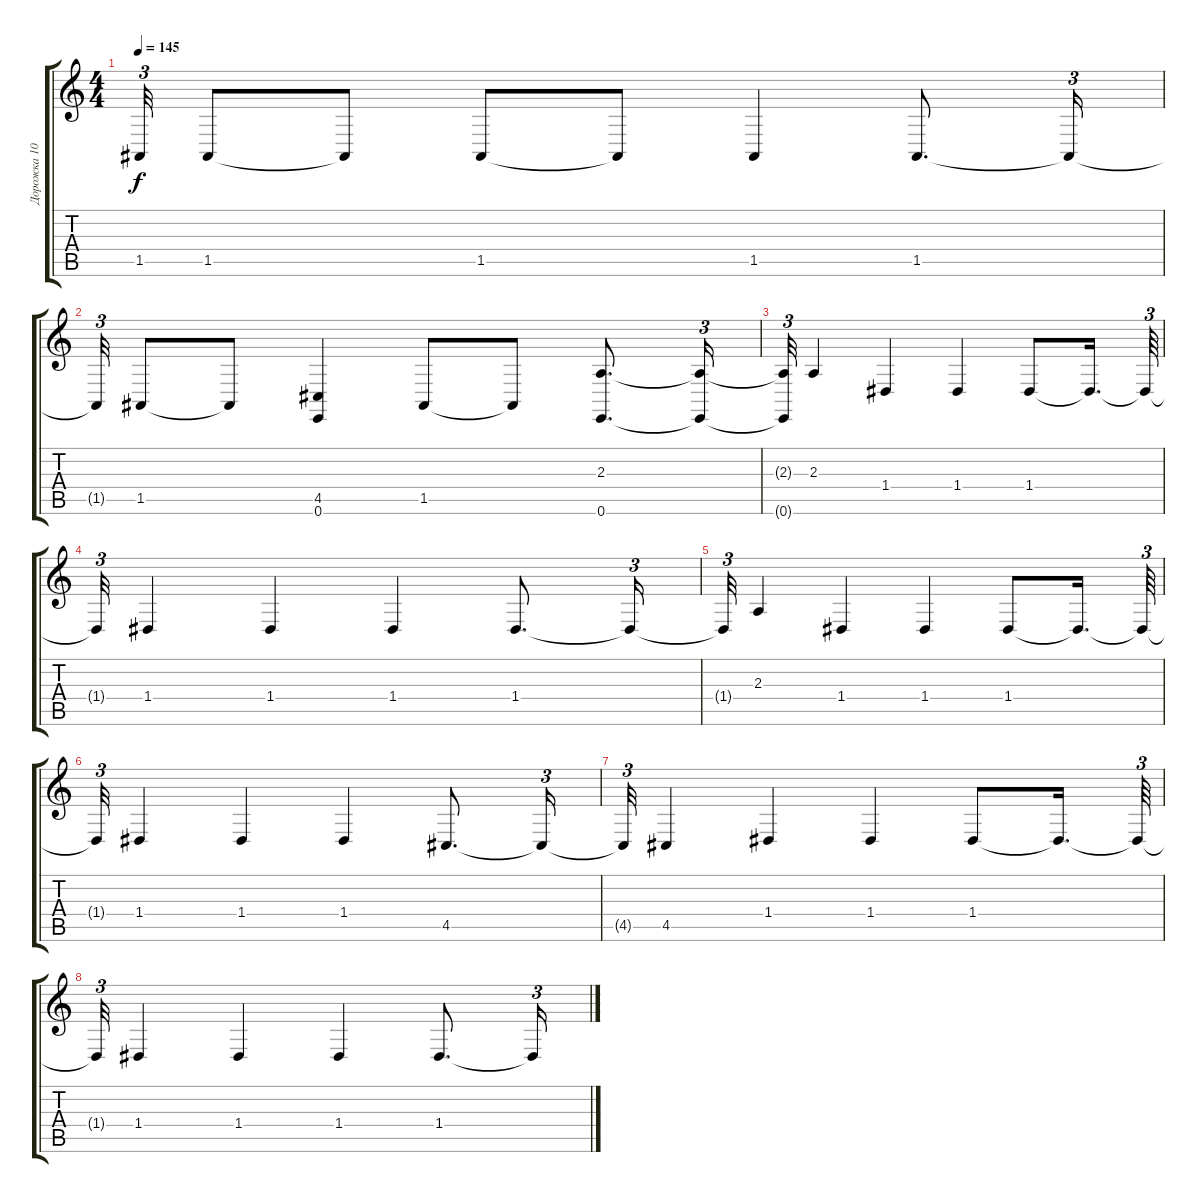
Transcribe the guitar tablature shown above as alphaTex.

\track ("Дорожка 10" "Дорожка 10") {instrument brightacousticpiano}
\staff {score tabs}
\tuning (E4 B3 G3 D3 A2 E2) {hide}
\ts (4 4)
\tempo 145
\clef g2
\ks c
1.5{t}.32{tu (3 2) dy f} 1.5.8 1.5{t}.8 1.5.8 1.5{t}.8 1.5.4 1.5.8{d} 1.5{t}.16{tu (3 2)} |
1.5{t}.32{tu (3 2)} 1.5.8 1.5{t}.8 (4.5 0.6).4 1.5.8 1.5{t}.8 (2.3 0.6).8{d} (2.3{t} 0.6{t}).16{tu (3 2)} |
(2.3{t} 0.6{t}).32{tu (3 2)} 2.3.4 1.4.4 1.4.4 1.4.8 1.4{t}.16{d} 1.4{t}.64{tu (3 2)} |
1.4{t}.32{tu (3 2)} 1.4.4 1.4.4 1.4.4 1.4.8{d} 1.4{t}.16{tu (3 2)} |
1.4{t}.32{tu (3 2)} 2.3.4 1.4.4 1.4.4 1.4.8 1.4{t}.16{d} 1.4{t}.64{tu (3 2)} |
1.4{t}.32{tu (3 2)} 1.4.4 1.4.4 1.4.4 4.5.8{d} 4.5{t}.16{tu (3 2)} |
4.5{t}.32{tu (3 2)} 4.5.4 1.4.4 1.4.4 1.4.8 1.4{t}.16{d} 1.4{t}.64{tu (3 2)} |
1.4{t}.32{tu (3 2)} 1.4.4 1.4.4 1.4.4 1.4.8{d} 1.4{t}.16{tu (3 2)}
